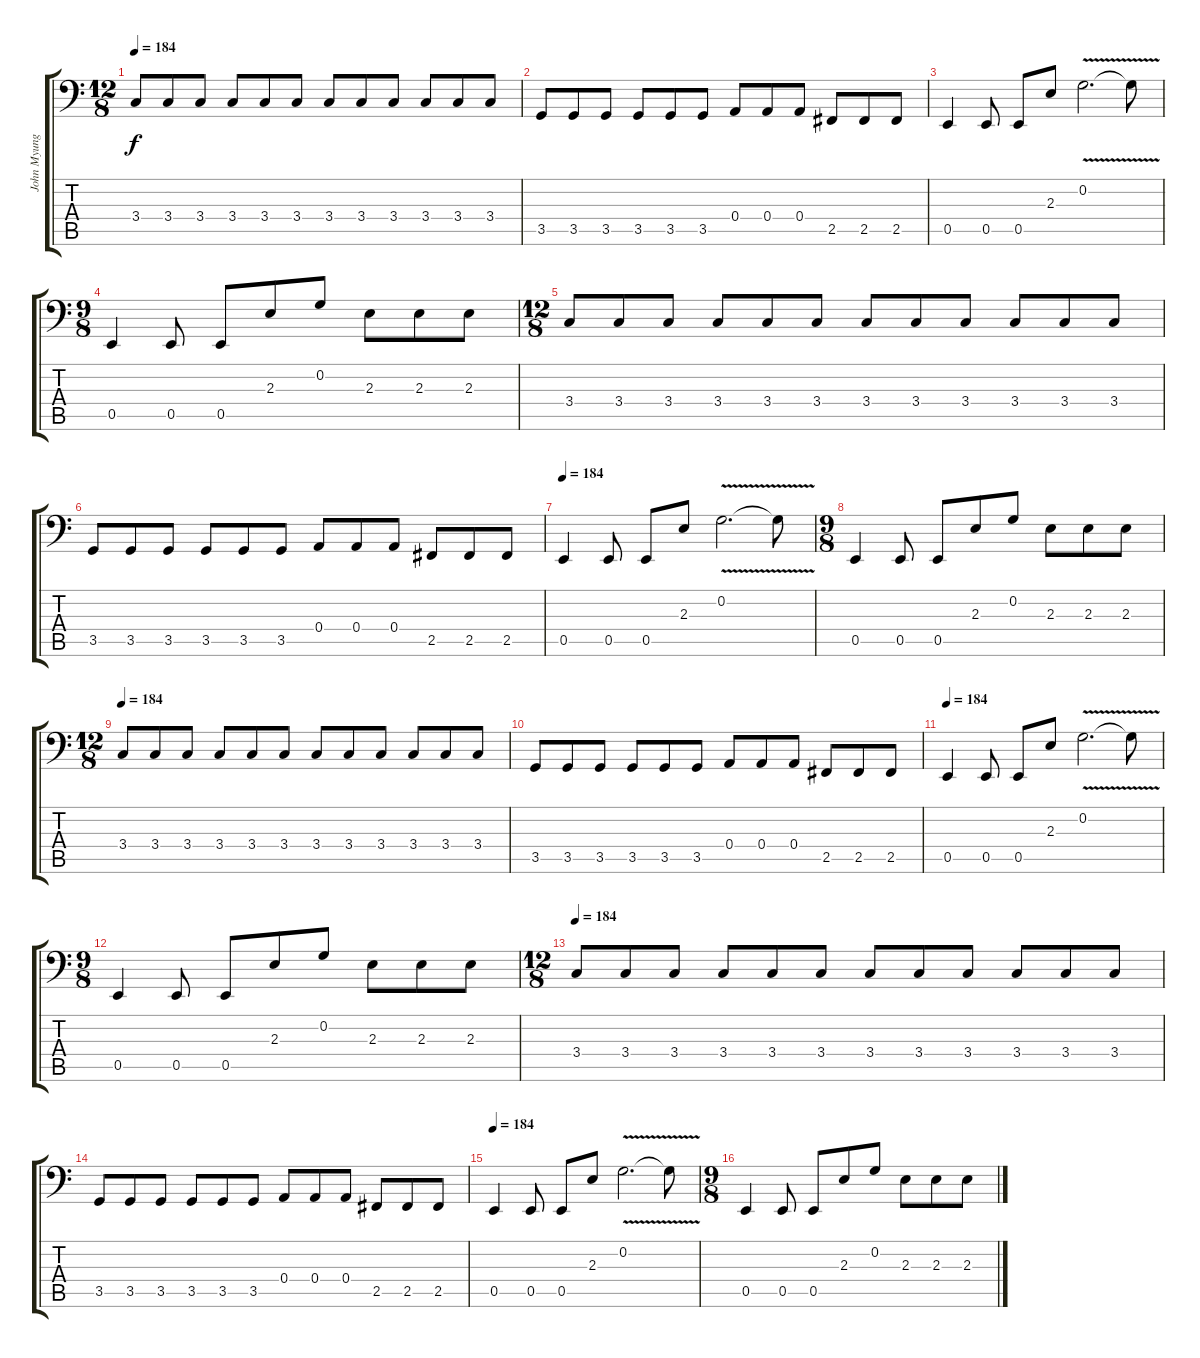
\track ("John Myung" "John Myung") {instrument electricbassfinger}
\staff {score tabs}
\tuning (C3 G2 D2 A1 E1 B0) {hide}
\ts (12 8)
\tempo 184
\clef f4
\ks c
3.4.8{dy f} 3.4.8 3.4.8 3.4.8 3.4.8 3.4.8 3.4.8 3.4.8 3.4.8 3.4.8 3.4.8 3.4.8 |
3.5.8 3.5.8 3.5.8 3.5.8 3.5.8 3.5.8 0.4.8 0.4.8 0.4.8 2.5.8 2.5.8 2.5.8 |
0.5.4 0.5.8 0.5.8 2.3.8 0.2{v}.2{d} 0.2{t}.8 |
\ts (9 8)
0.5.4 0.5.8 0.5.8 2.3.8 0.2.8 2.3.8 2.3.8 2.3.8 |
\ts (12 8)
3.4.8 3.4.8 3.4.8 3.4.8 3.4.8 3.4.8 3.4.8 3.4.8 3.4.8 3.4.8 3.4.8 3.4.8 |
3.5.8 3.5.8 3.5.8 3.5.8 3.5.8 3.5.8 0.4.8 0.4.8 0.4.8 2.5.8 2.5.8 2.5.8 |
\tempo 184
0.5.4 0.5.8 0.5.8 2.3.8 0.2{v}.2{d} 0.2{t}.8 |
\ts (9 8)
0.5.4 0.5.8 0.5.8 2.3.8 0.2.8 2.3.8 2.3.8 2.3.8 |
\ts (12 8)
\tempo 184
3.4.8 3.4.8 3.4.8 3.4.8 3.4.8 3.4.8 3.4.8 3.4.8 3.4.8 3.4.8 3.4.8 3.4.8 |
3.5.8 3.5.8 3.5.8 3.5.8 3.5.8 3.5.8 0.4.8 0.4.8 0.4.8 2.5.8 2.5.8 2.5.8 |
\tempo 184
0.5.4 0.5.8 0.5.8 2.3.8 0.2{v}.2{d} 0.2{t}.8 |
\ts (9 8)
0.5.4 0.5.8 0.5.8 2.3.8 0.2.8 2.3.8 2.3.8 2.3.8 |
\ts (12 8)
\tempo 184
3.4.8 3.4.8 3.4.8 3.4.8 3.4.8 3.4.8 3.4.8 3.4.8 3.4.8 3.4.8 3.4.8 3.4.8 |
3.5.8 3.5.8 3.5.8 3.5.8 3.5.8 3.5.8 0.4.8 0.4.8 0.4.8 2.5.8 2.5.8 2.5.8 |
\tempo 184
0.5.4{volume 13} 0.5.8 0.5.8 2.3.8 0.2{v}.2{d} 0.2{t}.8 |
\ts (9 8)
0.5.4 0.5.8 0.5.8 2.3.8 0.2.8 2.3.8 2.3.8 2.3.8
